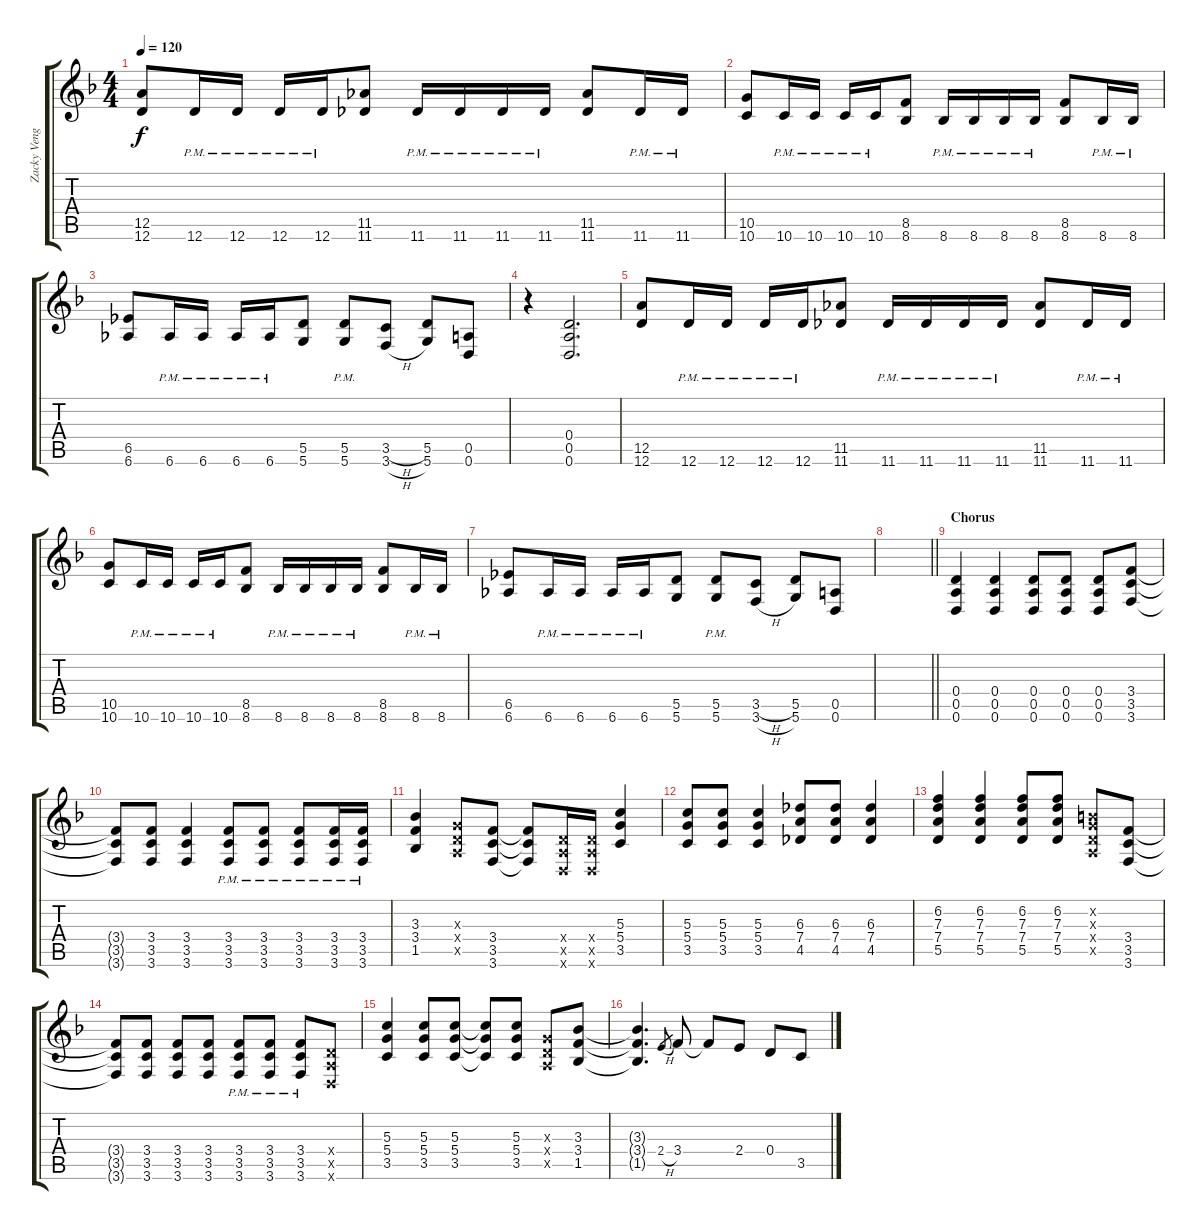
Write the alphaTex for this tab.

\track ("Zacky Vengeance" "Zacky Veng") {instrument distortionguitar}
\staff {score tabs}
\tuning (E4 B3 G3 D3 A2 D2) {hide}
\ts (4 4)
\tempo 120
\clef g2
\ks f
(12.5 12.6).8{dy f} 12.6{pm}.16 12.6{pm}.16 12.6{pm}.16 12.6{pm}.16 (11.5 11.6).8 11.6{pm}.16 11.6{pm}.16 11.6{pm}.16 11.6{pm}.16 (11.5 11.6).8 11.6{pm}.16 11.6{pm}.16 |
(10.5 10.6).8 10.6{pm}.16 10.6{pm}.16 10.6{pm}.16 10.6{pm}.16 (8.5 8.6).8 8.6{pm}.16 8.6{pm}.16 8.6{pm}.16 8.6{pm}.16 (8.5 8.6).8 8.6{pm}.16 8.6{pm}.16 |
(6.5 6.6).8 6.6{pm}.16 6.6{pm}.16 6.6{pm}.16 6.6{pm}.16 (5.5 5.6).8 (5.5{pm} 5.6{pm}).8 (3.5{h} 3.6{h}).8 (5.5 5.6).8 (0.5 0.6).8 |
r.4 (0.4 0.5 0.6).2{d} |
(12.5 12.6).8 12.6{pm}.16 12.6{pm}.16 12.6{pm}.16 12.6{pm}.16 (11.5 11.6).8 11.6{pm}.16 11.6{pm}.16 11.6{pm}.16 11.6{pm}.16 (11.5 11.6).8 11.6{pm}.16 11.6{pm}.16 |
(10.5 10.6).8 10.6{pm}.16 10.6{pm}.16 10.6{pm}.16 10.6{pm}.16 (8.5 8.6).8 8.6{pm}.16 8.6{pm}.16 8.6{pm}.16 8.6{pm}.16 (8.5 8.6).8 8.6{pm}.16 8.6{pm}.16 |
(6.5 6.6).8 6.6{pm}.16 6.6{pm}.16 6.6{pm}.16 6.6{pm}.16 (5.5 5.6).8 (5.5{pm} 5.6{pm}).8 (3.5{h} 3.6{h}).8 (5.5 5.6).8 (0.5 0.6).8 |
\barLineRight lightlight
|
\section ("" "Chorus")
(0.4 0.5 0.6).4 (0.4 0.5 0.6).4 (0.4 0.5 0.6).8 (0.4 0.5 0.6).8 (0.4 0.5 0.6).8 (3.4 3.5 3.6).8 |
(3.4{t} 3.5{t} 3.6{t}).8 (3.4 3.5 3.6).8 (3.4 3.5 3.6).4 (3.4{pm} 3.5{pm} 3.6{pm}).8 (3.4{pm} 3.5{pm} 3.6{pm}).8 (3.4{pm} 3.5{pm} 3.6{pm}).8 (3.4{pm} 3.5{pm} 3.6{pm}).16 (3.4{pm} 3.5{pm} 3.6{pm}).16 |
(3.3 3.4 1.5).4 (0.3{x} 0.4{x} 0.5{x}).8 (3.4 3.5 3.6).8 (3.4{t} 3.5{t} 3.6{t}).8 (0.4{x} 0.5{x} 0.6{x}).16 (0.4{x} 0.5{x} 0.6{x}).16 (5.3 5.4 3.5).4 |
(5.3 5.4 3.5).8 (5.3 5.4 3.5).8 (5.3 5.4 3.5).4 (6.3 7.4 4.5).8 (6.3 7.4 4.5).8 (6.3 7.4 4.5).4 |
(6.2 7.3 7.4 5.5).4 (6.2 7.3 7.4 5.5).4 (6.2 7.3 7.4 5.5).8 (6.2 7.3 7.4 5.5).8 (0.2{x} 0.3{x} 0.4{x} 0.5{x}).8 (3.4 3.5 3.6).8 |
(3.4{t} 3.5{t} 3.6{t}).8 (3.4 3.5 3.6).8 (3.4 3.5 3.6).8 (3.4 3.5 3.6).8 (3.4{pm} 3.5{pm} 3.6{pm}).8 (3.4{pm} 3.5{pm} 3.6{pm}).8 (3.4{pm} 3.5{pm} 3.6{pm}).8 (0.4{x} 0.5{x} 0.6{x}).8 |
(5.3 5.4 3.5).4 (5.3 5.4 3.5).8 (5.3 5.4 3.5).8 (5.3{t} 5.4{t} 3.5{t}).8 (5.3 5.4 3.5).8 (0.3{x} 0.4{x} 0.5{x}).8 (3.3 3.4 1.5).8 |
(3.3{t} 3.4{t} 1.5{t}).4{d} 2.4{h}.8{gr} 3.4.8 3.4{t}.8 2.4.8 0.4.8 3.5.8
